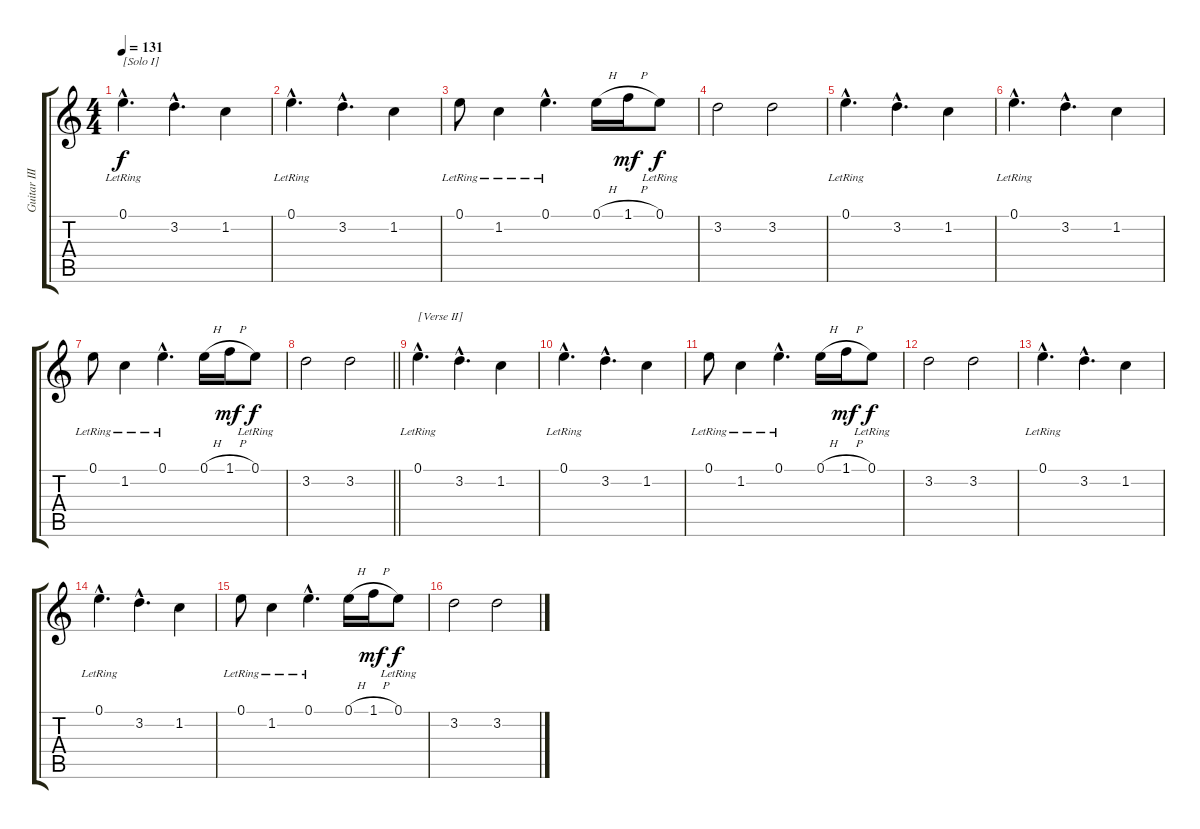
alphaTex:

\track ("Guitar III" "Guitar III") {instrument acousticguitarsteel}
\staff {score tabs}
\tuning (E4 B3 G3 D3 A2 E2) {hide}
\ts (4 4)
\tempo 131
\clef g2
\ks c
0.1{hac lr}.4{d txt "[Solo I]" dy f} 3.2{hac}.4{d} 1.2.4 |
0.1{hac lr}.4{d} 3.2{hac}.4{d} 1.2.4 |
0.1{lr}.8 1.2{lr}.4 0.1{hac lr}.4{d} 0.1{h}.16 1.1{h}.16{dy mf} 0.1{lr}.8{dy f} |
3.2.2 3.2.2 |
0.1{hac lr}.4{d} 3.2{hac}.4{d} 1.2.4 |
0.1{hac lr}.4{d} 3.2{hac}.4{d} 1.2.4 |
0.1{lr}.8 1.2{lr}.4 0.1{hac lr}.4{d} 0.1{h}.16 1.1{h}.16{dy mf} 0.1{lr}.8{dy f} |
\barLineRight lightlight
3.2.2 3.2.2 |
0.1{hac lr}.4{d txt "[Verse II]"} 3.2{hac}.4{d} 1.2.4 |
0.1{hac lr}.4{d} 3.2{hac}.4{d} 1.2.4 |
0.1{lr}.8 1.2{lr}.4 0.1{hac lr}.4{d} 0.1{h}.16 1.1{h}.16{dy mf} 0.1{lr}.8{dy f} |
3.2.2 3.2.2 |
0.1{hac lr}.4{d} 3.2{hac}.4{d} 1.2.4 |
0.1{hac lr}.4{d} 3.2{hac}.4{d} 1.2.4 |
0.1{lr}.8 1.2{lr}.4 0.1{hac lr}.4{d} 0.1{h}.16 1.1{h}.16{dy mf} 0.1{lr}.8{dy f} |
3.2.2 3.2.2
